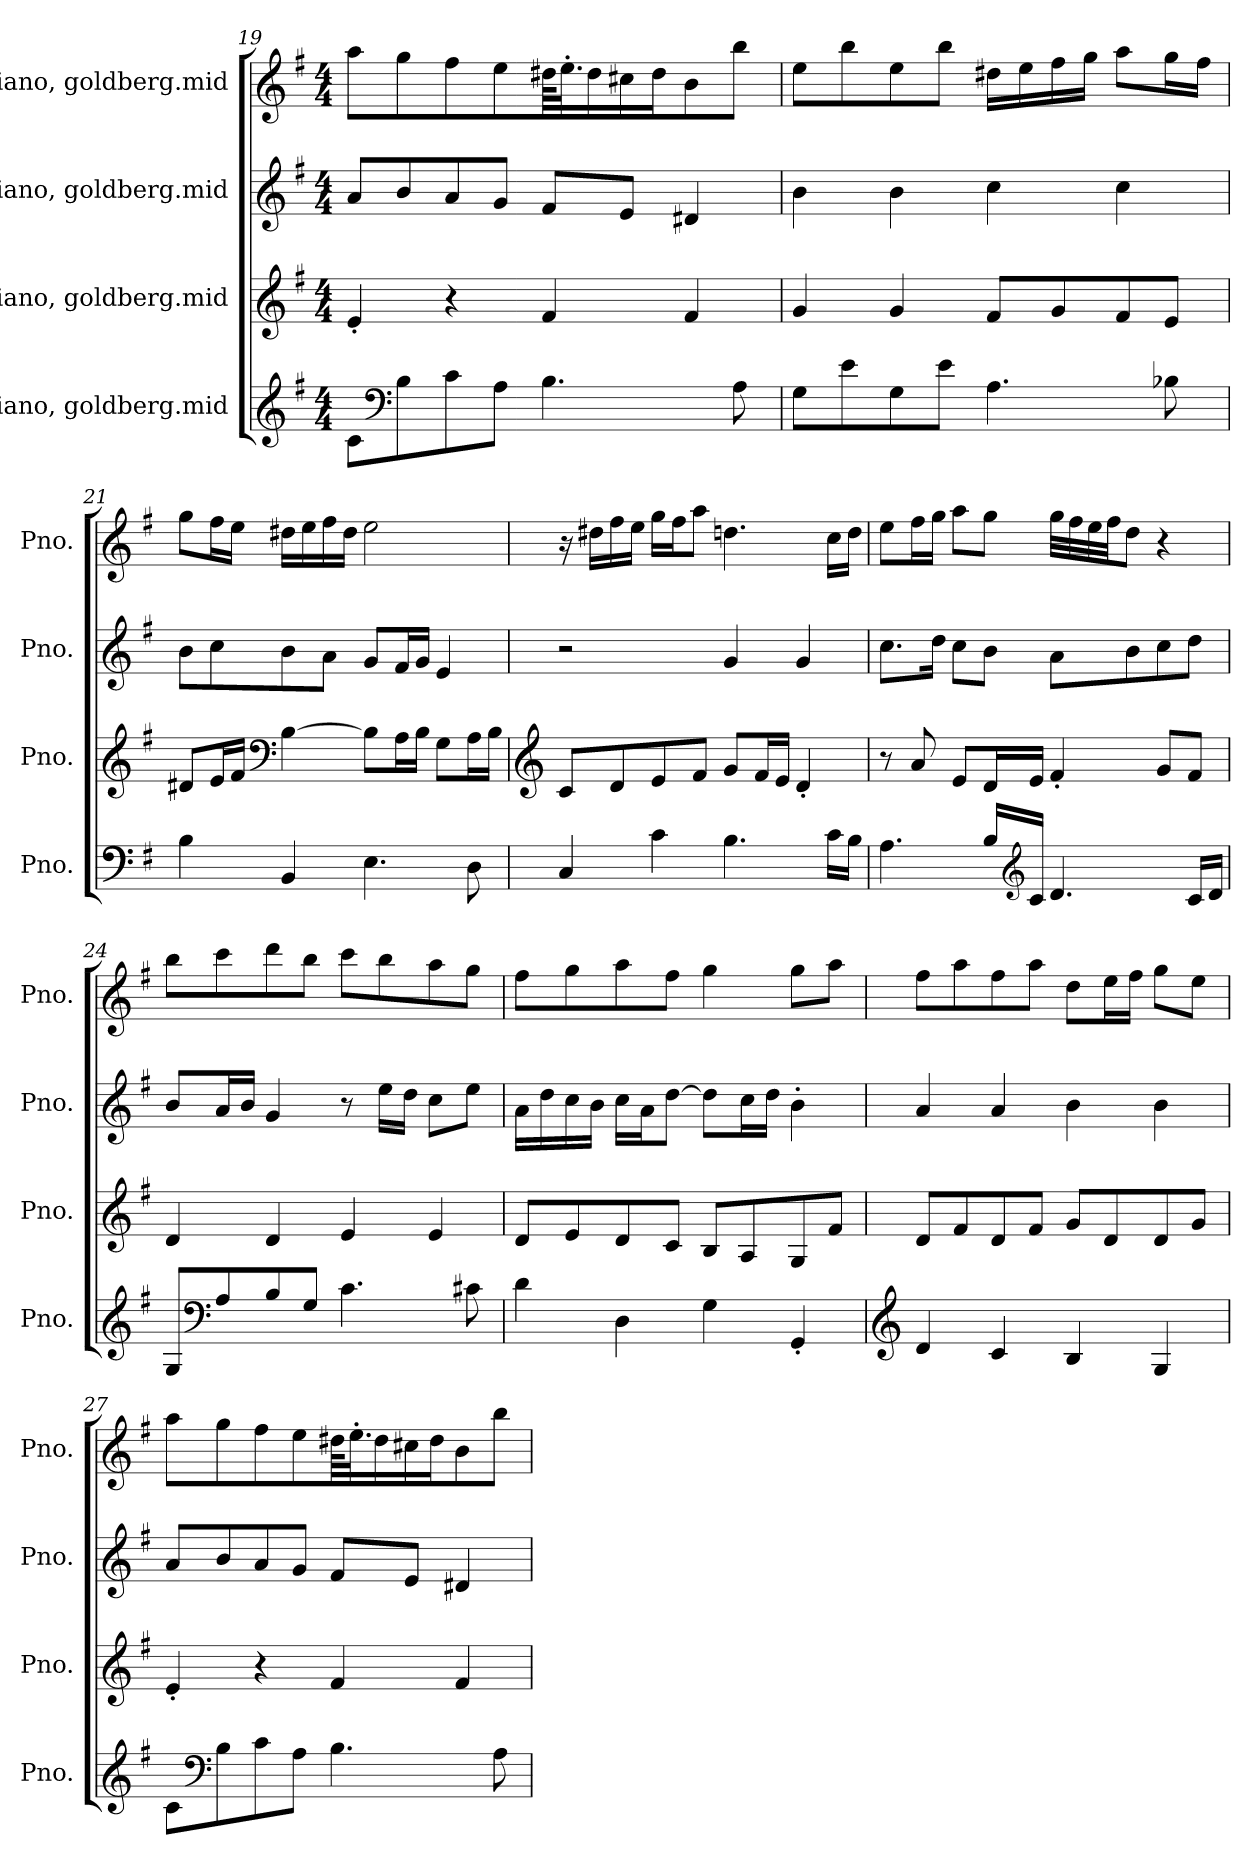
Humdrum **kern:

**kern	**kern	**kern	**kern
*part4	*part3	*part2	*part1
*staff4	*staff3	*staff2	*staff1
*I"Piano, goldberg.mid	*I"Piano, goldberg.mid	*I"Piano, goldberg.mid	*I"Piano, goldberg.mid
*I'Pno.	*I'Pno.	*I'Pno.	*I'Pno.
*clefG2	*clefG2	*clefG2	*clefG2
*k[f#]	*k[f#]	*k[f#]	*k[f#]
*M4/4	*M4/4	*M4/4	*M4/4
=19	=19	=19	=19
8c\L	4e'/	8a/L	8aa\L
*clefF4	*	*	*
8B\	.	8b/	8gg\
8c\	4r	8a/	8ff#\
8A\J	.	8g/J	8ee\
4.B\	4f#/	8f#/L	64dd#X\KLL
.	.	.	32.ee'\J
.	.	.	16dd#\
.	.	8e/J	16cc#X\
.	.	.	16dd#\J
.	4f#/	4d#X/	8b\
8A\	.	.	8bb\J
=20	=20	=20	=20
8G\L	4g/	4b\	8ee\L
8e\	.	.	8bb\
8G\	4g/	4b\	8ee\
8e\J	.	.	8bb\J
4.A\	8f#/L	4cc\	16dd#X\LL
.	.	.	16ee\
.	8g/	.	16ff#\
.	.	.	16gg\JJ
.	8f#/	4cc\	8aa\L
8B-X\	8e/J	.	16gg\L
.	.	.	16ff#\JJ
!!LO:LB:g=z
=21	=21	=21	=21
4B\	8d#X/L	8b\L	8gg\L
.	16e/L	8cc\	16ff#\L
.	16f#/JJ	.	16ee\JJ
*	*clefF4	*	*
4BB/	[4B\	8b\	16dd#X\LL
.	.	.	16ee\
.	.	8a\J	16ff#\
.	.	.	16dd#\JJ
4.E\	8B\L]	8g/L	2ee\
.	16A\L	16f#/L	.
.	16B\JJ	16g/JJ	.
.	8G\L	4e/	.
8D\	16A\L	.	.
.	16B\JJ	.	.
=22	=22	=22	=22
*	*clefG2	*	*
4C/	8c/L	2r	16r
.	.	.	16dd#X\LL
.	8d/	.	16ff#\
.	.	.	16ee\JJ
4c\	8e/	.	16gg\LL
.	.	.	16ff#\J
.	8f#/J	.	8aa\J
4.B\	8g/L	4g/	4.ddn\
.	16f#/L	.	.
.	16e/JJ	.	.
.	4d'/	4g/	.
16c\LL	.	.	16cc\LL
16B\JJ	.	.	16dd\JJ
!!LO:LB:g=z
=23	=23	=23	=23
4.A\	8r	8.cc\L	8ee\L
.	8a/	.	16ff#\L
.	.	16dd\Jk	16gg\JJ
.	8e/L	8cc\L	8aa\L
16B/LL	16d/L	8b\J	8gg\J
*clefG2	*	*	*
16c/JJ	16e/JJ	.	.
4.d/	4f#'/	8a\L	32gg\LLL
.	.	.	32ff#\
.	.	.	32ee\
.	.	.	32ff#\JJ
.	.	8b\	8dd\J
.	8g/L	8cc\	4r
16c/LL	8f#/J	8dd\J	.
16d/JJ	.	.	.
=24	=24	=24	=24
8G/L	4d/	8b/L	8bb\L
*clefF4	*	*	*
8A/	.	16a/L	8ccc\
.	.	16b/JJ	.
8B/	4d/	4g/	8ddd\
8G/J	.	.	8bb\J
4.c\	4e/	8r	8ccc\L
.	.	16ee\LL	8bb\
.	.	16dd\JJ	.
.	4e/	8cc\L	8aa\
8c#X\	.	8ee\J	8gg\J
=25	=25	=25	=25
4d\	8d/L	16a\LL	8ff#\L
.	.	16dd\	.
.	8e/	16cc\	8gg\
.	.	16b\JJ	.
4D\	8d/	16cc\LL	8aa\
.	.	16a\J	.
.	8c/J	[8dd\J	8ff#\J
4G\	8B/L	8dd\L]	4gg\
.	8A/	16cc\L	.
.	.	16dd\JJ	.
4GG'/	8G/	4b'\	8gg\L
.	8f#/J	.	8aa\J
!!LO:PB:g=z
=26	=26	=26	=26
*clefG2	*	*	*
4d/	8d/L	4a/	8ff#\L
.	8f#/	.	8aa\
4c/	8d/	4a/	8ff#\
.	8f#/J	.	8aa\J
4B/	8g/L	4b\	8dd\L
.	8d/	.	16ee\L
.	.	.	16ff#\JJ
4G/	8d/	4b\	8gg\L
.	8g/J	.	8ee\J
=27	=27	=27	=27
8c\L	4e'/	8a/L	8aa\L
*clefF4	*	*	*
8B\	.	8b/	8gg\
8c\	4r	8a/	8ff#\
8A\J	.	8g/J	8ee\
4.B\	4f#/	8f#/L	64dd#X\KLL
.	.	.	32.ee'\J
.	.	.	16dd#\
.	.	8e/J	16cc#X\
.	.	.	16dd#\J
.	4f#/	4d#X/	8b\
8A\	.	.	8bb\J
=	=	=	=
*-	*-	*-	*-
